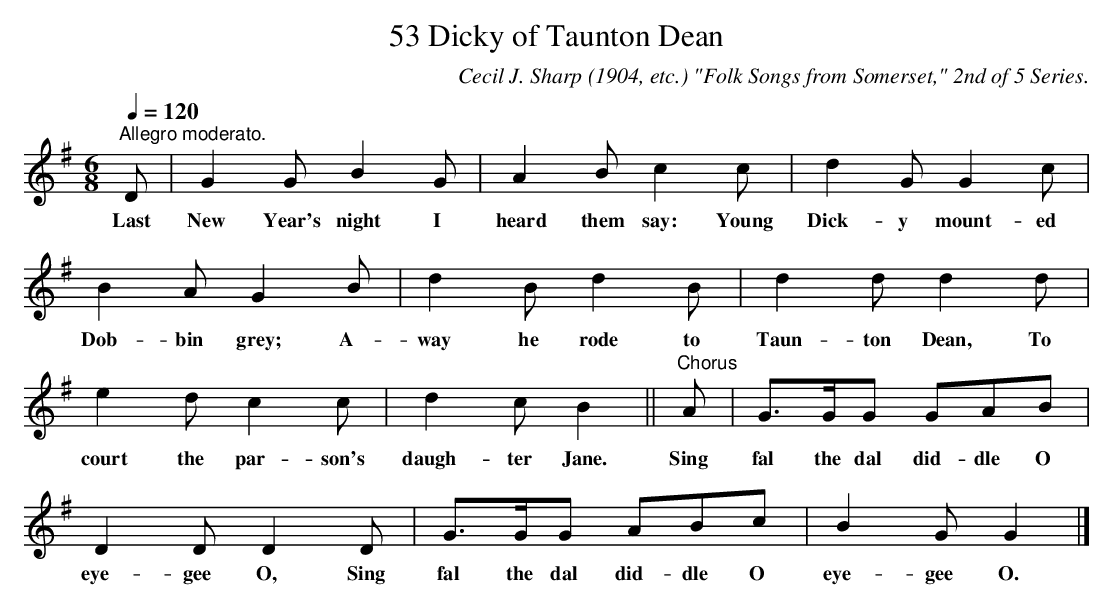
X:1
T:53 Dicky of Taunton Dean
C:Cecil J. Sharp (1904, etc.) "Folk Songs from Somerset," 2nd of 5 Series.
L:1/8
Q:1/4=120
M:6/8
K:G
"^Allegro moderato." D | G2 G B2 G | A2 B c2 c | d2 G G2 c |$ B2 A G2 B | d2 B d2 B | d2 d d2 d |$
w: Last|New Year's night I|heard them say: Young|Dick- y mount- ed|Dob- bin grey; A-|way he rode to|Taun- ton Dean, To|
e2 d c2 c | d2 c B2 ||"^Chorus" A | G>GG GAB |$ D2 D D2 D | G>GG ABc | B2 G G2 |]
w: court the par- son's|daugh- ter Jane.|Sing|fal the dal did- dle O|eye- gee O, Sing|fal the dal did- dle O|eye- gee O.|
